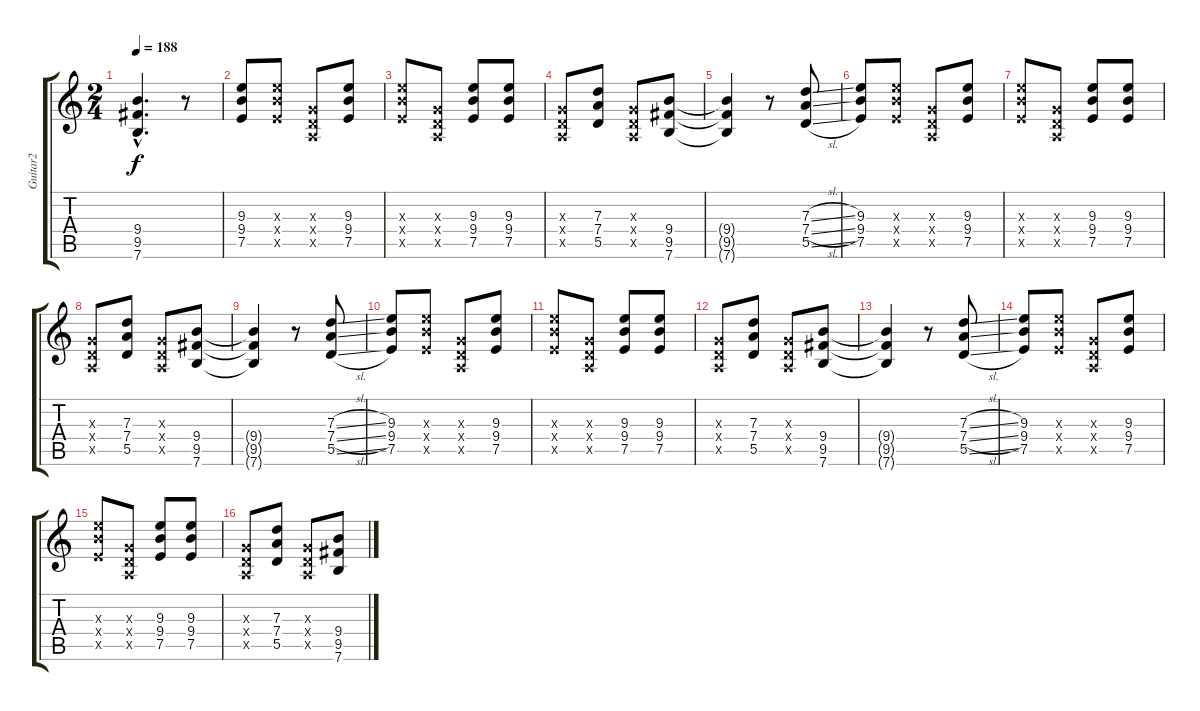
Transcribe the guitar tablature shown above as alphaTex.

\track ("Guitar2" "Guitar2") {instrument overdrivenguitar}
\staff {score tabs}
\tuning (E4 B3 G3 D3 A2 E2) {hide}
\ts (2 4)
\tempo 188
\clef g2
\ks c
(9.4{hac t} 9.5{hac t} 7.6{hac t}).4{d dy f} r.8 |
(9.3 9.4 7.5).8 (9.3{x} 9.4{x} 7.5{x}).8 (0.3{x} 0.4{x} 0.5{x}).8 (9.3 9.4 7.5).8 |
(9.3{x} 9.4{x} 7.5{x}).8 (0.3{x} 0.4{x} 0.5{x}).8 (9.3 9.4 7.5).8 (9.3 9.4 7.5).8 |
(0.3{x} 0.4{x} 0.5{x}).8 (7.3 7.4 5.5).8 (0.3{x} 0.4{x} 0.5{x}).8 (9.4 9.5 7.6).8 |
(9.4{t} 9.5{t} 7.6{t}).4 r.8 (7.3{sl} 7.4{sl} 5.5{sl}).8 |
(9.3 9.4 7.5).8 (9.3{x} 9.4{x} 7.5{x}).8 (0.3{x} 0.4{x} 0.5{x}).8 (9.3 9.4 7.5).8 |
(9.3{x} 9.4{x} 7.5{x}).8 (0.3{x} 0.4{x} 0.5{x}).8 (9.3 9.4 7.5).8 (9.3 9.4 7.5).8 |
(0.3{x} 0.4{x} 0.5{x}).8 (7.3 7.4 5.5).8 (0.3{x} 0.4{x} 0.5{x}).8 (9.4 9.5 7.6).8 |
(9.4{t} 9.5{t} 7.6{t}).4 r.8 (7.3{sl} 7.4{sl} 5.5{sl}).8 |
(9.3 9.4 7.5).8 (9.3{x} 9.4{x} 7.5{x}).8 (0.3{x} 0.4{x} 0.5{x}).8 (9.3 9.4 7.5).8 |
(9.3{x} 9.4{x} 7.5{x}).8 (0.3{x} 0.4{x} 0.5{x}).8 (9.3 9.4 7.5).8 (9.3 9.4 7.5).8 |
(0.3{x} 0.4{x} 0.5{x}).8 (7.3 7.4 5.5).8 (0.3{x} 0.4{x} 0.5{x}).8 (9.4 9.5 7.6).8 |
(9.4{t} 9.5{t} 7.6{t}).4 r.8 (7.3{sl} 7.4{sl} 5.5{sl}).8 |
(9.3 9.4 7.5).8 (9.3{x} 9.4{x} 7.5{x}).8 (0.3{x} 0.4{x} 0.5{x}).8 (9.3 9.4 7.5).8 |
(9.3{x} 9.4{x} 7.5{x}).8 (0.3{x} 0.4{x} 0.5{x}).8 (9.3 9.4 7.5).8 (9.3 9.4 7.5).8 |
(0.3{x} 0.4{x} 0.5{x}).8 (7.3 7.4 5.5).8 (0.3{x} 0.4{x} 0.5{x}).8 (9.4 9.5 7.6).8
